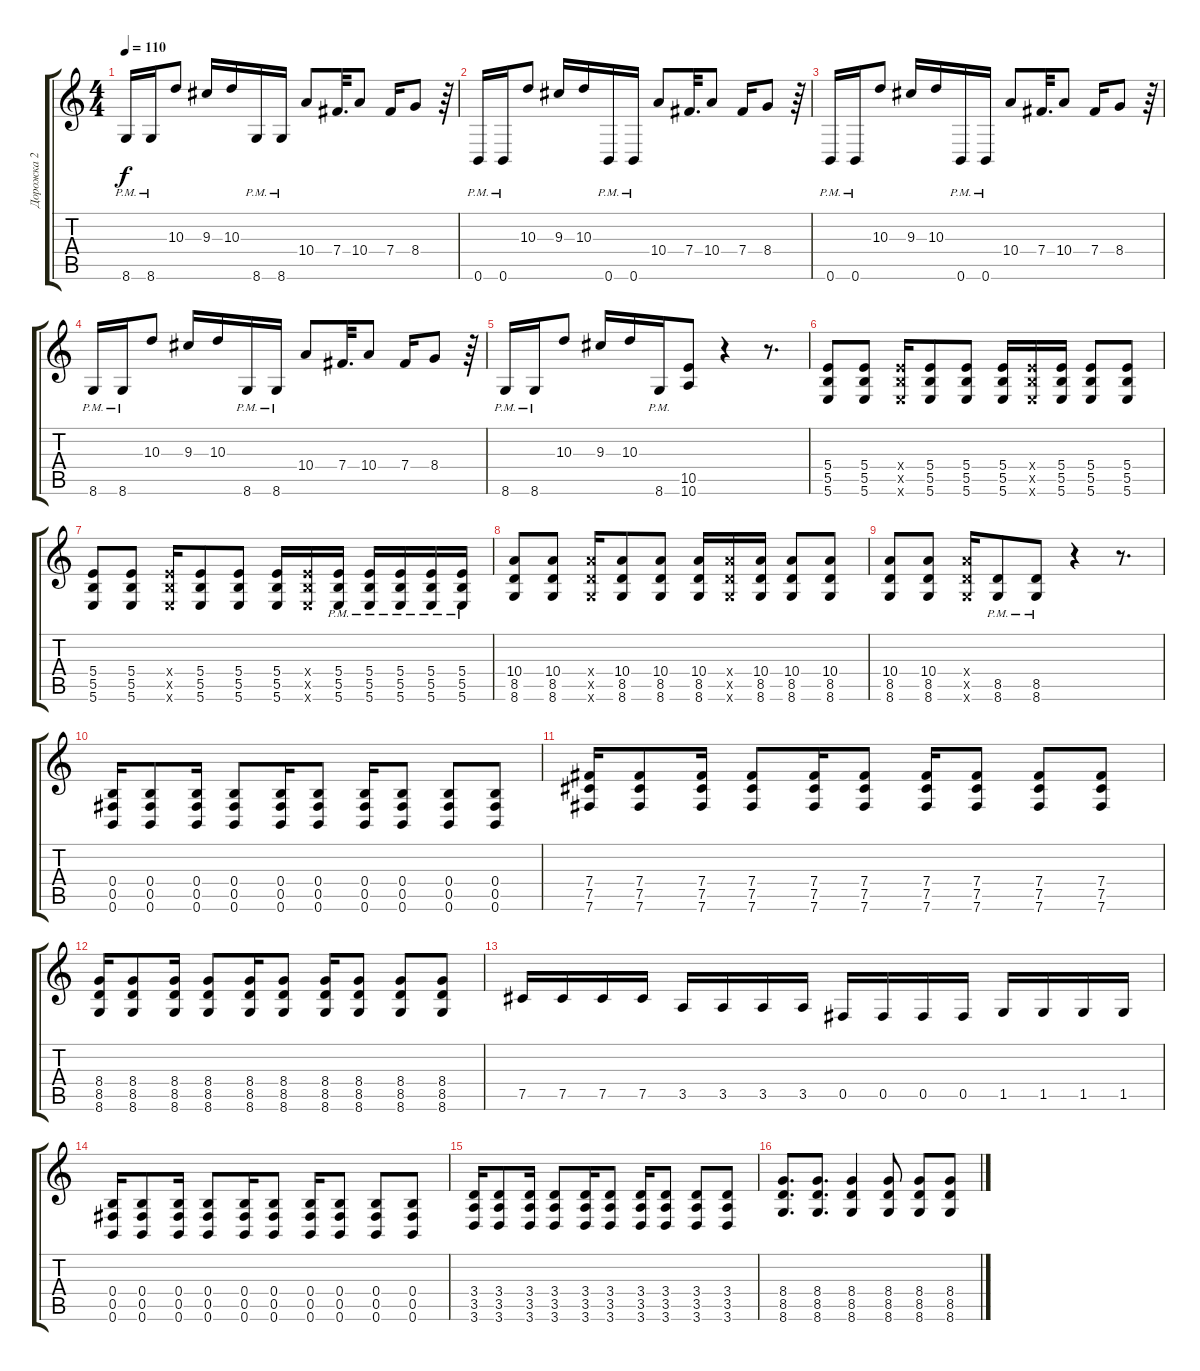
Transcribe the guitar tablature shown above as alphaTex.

\track ("Дорожка 2" "Дорожка 2") {instrument distortionguitar}
\staff {score tabs}
\tuning (Db4 Ab3 E3 B2 Gb2 B1) {hide}
\ts (4 4)
\tempo 110
\clef g2
\ks c
8.6{pm}.16{dy f} 8.6{pm}.16 10.3.8 9.3.16 10.3.16 8.6{pm}.16 8.6{pm}.16 10.4.8 7.4.32{d} 10.4.8 7.4.16 8.4.8 r.64 |
0.6{pm}.16 0.6{pm}.16 10.3.8 9.3.16 10.3.16 0.6{pm}.16 0.6{pm}.16 10.4.8 7.4.32{d} 10.4.8 7.4.16 8.4.8 r.64 |
0.6{pm}.16 0.6{pm}.16 10.3.8 9.3.16 10.3.16 0.6{pm}.16 0.6{pm}.16 10.4.8 7.4.32{d} 10.4.8 7.4.16 8.4.8 r.64 |
8.6{pm}.16 8.6{pm}.16 10.3.8 9.3.16 10.3.16 8.6{pm}.16 8.6{pm}.16 10.4.8 7.4.32{d} 10.4.8 7.4.16 8.4.8 r.64 |
8.6{pm}.16 8.6{pm}.16 10.3.8 9.3.16 10.3.16 8.6{pm}.16 (10.5 10.6).8 r.4 r.8{d} |
(5.4 5.5 5.6).8 (5.4 5.5 5.6).8 (5.4{x} 5.5{x} 5.6{x}).16 (5.4 5.5 5.6).8 (5.4 5.5 5.6).8 (5.4 5.5 5.6).16 (5.4{x} 5.5{x} 5.6{x}).16 (5.4 5.5 5.6).16 (5.4 5.5 5.6).8 (5.4 5.5 5.6).8 |
(5.4 5.5 5.6).8 (5.4 5.5 5.6).8 (5.4{x} 5.5{x} 5.6{x}).16 (5.4 5.5 5.6).8 (5.4 5.5 5.6).8 (5.4 5.5 5.6).16 (5.4{x} 5.5{x} 5.6{x}).16 (5.4{pm} 5.5{pm} 5.6{pm}).16 (5.4{pm} 5.5{pm} 5.6{pm}).16 (5.4{pm} 5.5{pm} 5.6{pm}).16 (5.4{pm} 5.5{pm} 5.6{pm}).16 (5.4 5.5 5.6{pm}).16 |
(10.4 8.5 8.6).8 (10.4 8.5 8.6).8 (10.4{x} 8.5{x} 8.6{x}).16 (10.4 8.5 8.6).8 (10.4 8.5 8.6).8 (10.4 8.5 8.6).16 (10.4{x} 8.5{x} 8.6{x}).16 (10.4 8.5 8.6).16 (10.4 8.5 8.6).8 (10.4 8.5 8.6).8 |
(10.4 8.5 8.6).8 (10.4 8.5 8.6).8 (10.4{x} 8.5{x} 8.6{x}).16 (8.5{pm} 8.6{pm}).8 (8.5{pm} 8.6{pm}).8 r.4 r.8{d} |
(0.4 0.5 0.6).16 (0.4 0.5 0.6).8 (0.4 0.5 0.6).16 (0.4 0.5 0.6).8 (0.4 0.5 0.6).16 (0.4 0.5 0.6).8 (0.4 0.5 0.6).16 (0.4 0.5 0.6).8 (0.4 0.5 0.6).8 (0.4 0.5 0.6).8 |
(7.4 7.5 7.6).16 (7.4 7.5 7.6).8 (7.4 7.5 7.6).16 (7.4 7.5 7.6).8 (7.4 7.5 7.6).16 (7.4 7.5 7.6).8 (7.4 7.5 7.6).16 (7.4 7.5 7.6).8 (7.4 7.5 7.6).8 (7.4 7.5 7.6).8 |
(8.4 8.5 8.6).16 (8.4 8.5 8.6).8 (8.4 8.5 8.6).16 (8.4 8.5 8.6).8 (8.4 8.5 8.6).16 (8.4 8.5 8.6).8 (8.4 8.5 8.6).16 (8.4 8.5 8.6).8 (8.4 8.5 8.6).8 (8.4 8.5 8.6).8 |
7.5.16 7.5.16 7.5.16 7.5.16 3.5.16 3.5.16 3.5.16 3.5.16 0.5.16 0.5.16 0.5.16 0.5.16 1.5.16 1.5.16 1.5.16 1.5.16 |
(0.4 0.5 0.6).16 (0.4 0.5 0.6).8 (0.4 0.5 0.6).16 (0.4 0.5 0.6).8 (0.4 0.5 0.6).16 (0.4 0.5 0.6).8 (0.4 0.5 0.6).16 (0.4 0.5 0.6).8 (0.4 0.5 0.6).8 (0.4 0.5 0.6).8 |
(3.4 3.5 3.6).16 (3.4 3.5 3.6).8 (3.4 3.5 3.6).16 (3.4 3.5 3.6).8 (3.4 3.5 3.6).16 (3.4 3.5 3.6).8 (3.4 3.5 3.6).16 (3.4 3.5 3.6).8 (3.4 3.5 3.6).8 (3.4 3.5 3.6).8 |
(8.4 8.5 8.6).8{d} (8.4 8.5 8.6).8{d} (8.4 8.5 8.6).4 (8.4 8.5 8.6).8 (8.4 8.5 8.6).8 (8.4 8.5 8.6).8
